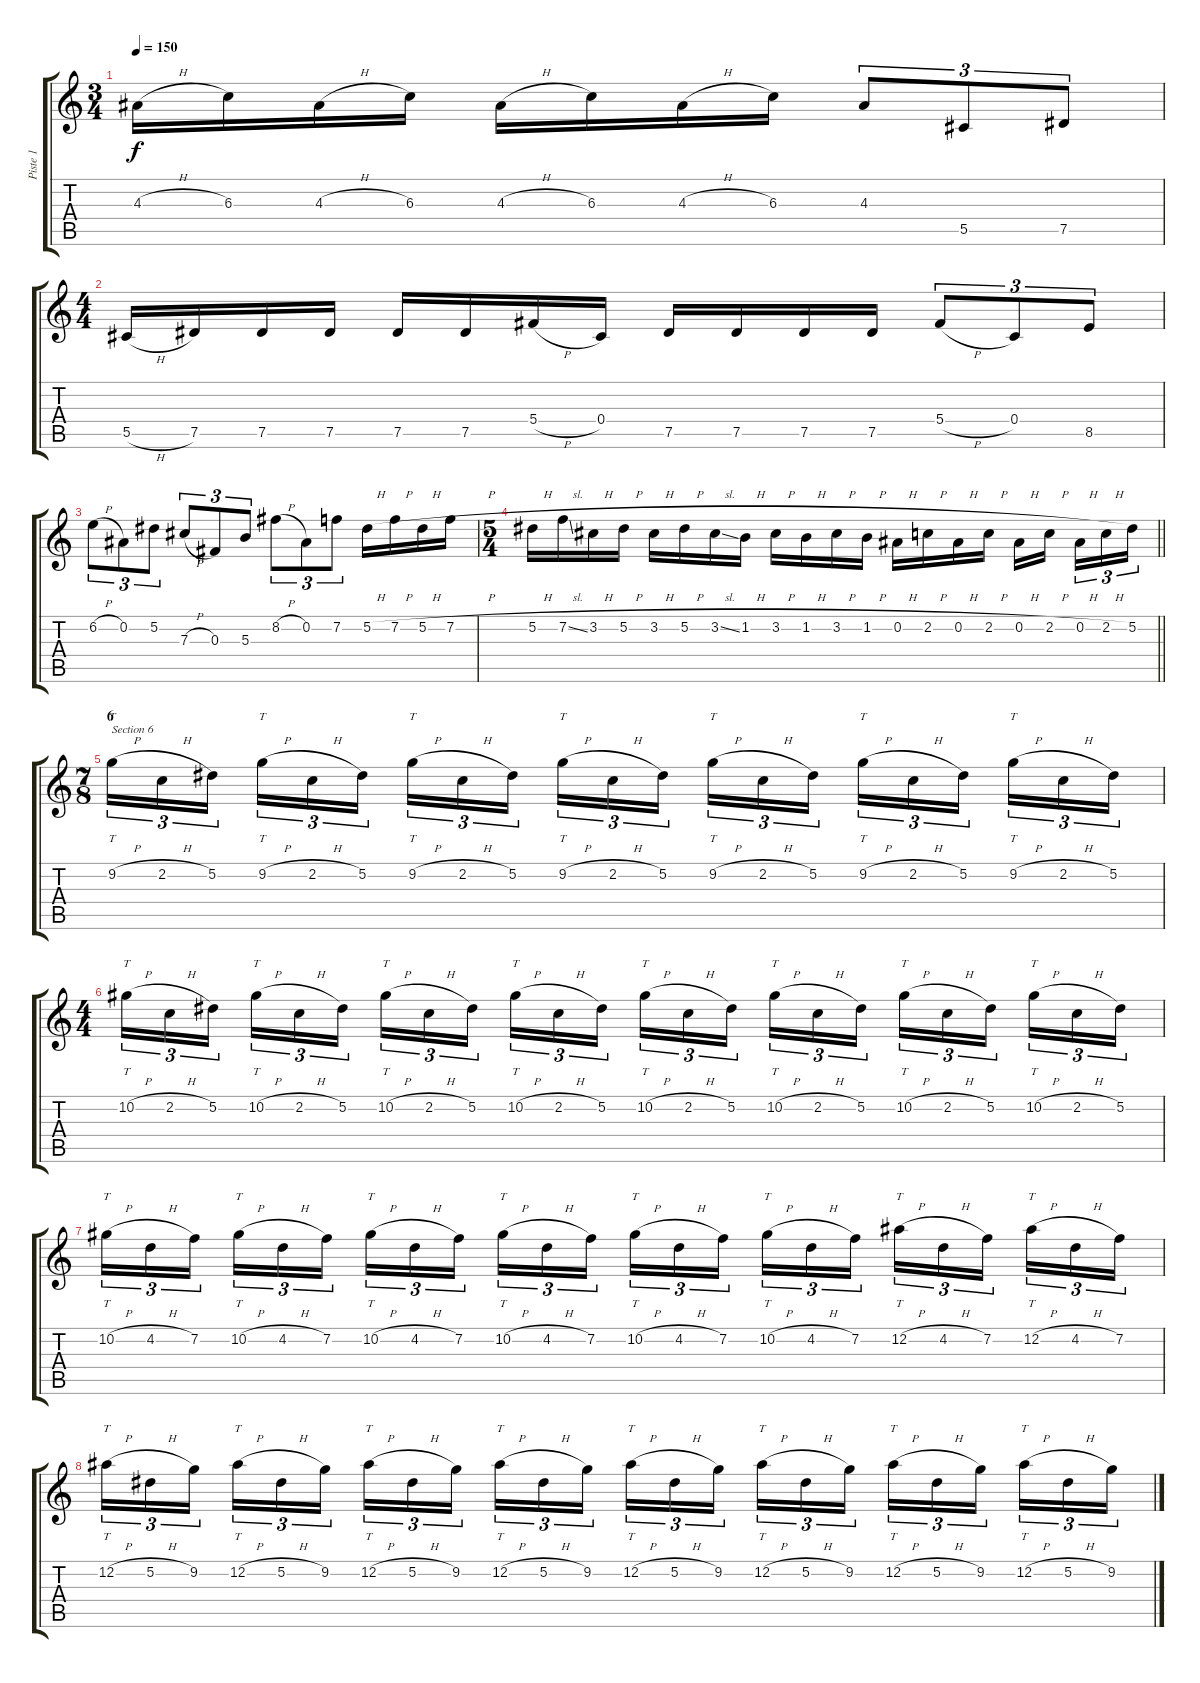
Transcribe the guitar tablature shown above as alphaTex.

\track ("Piste 1" "Piste 1") {instrument overdrivenguitar}
\staff {score tabs}
\tuning (Eb4 Bb3 Gb3 Db3 Ab2 Eb2) {hide}
\ts (3 4)
\tempo 150
\clef g2
\ks c
4.3{h}.16{dy f} 6.3.16 4.3{h}.16 6.3.16 4.3{h}.16 6.3.16 4.3{h}.16 6.3.16 4.3.8{tu (3 2)} 5.5.8{tu (3 2)} 7.5.8{tu (3 2)} |
\ts (4 4)
5.5{h}.16 7.5.16 7.5.16 7.5.16 7.5.16 7.5.16 5.4{h}.16 0.4.16 7.5.16 7.5.16 7.5.16 7.5.16 5.4{h}.8{tu (3 2)} 0.4.8{tu (3 2)} 8.5.8{tu (3 2)} |
6.2{h}.8{tu (3 2)} 0.2.8{tu (3 2)} 5.2.8{tu (3 2)} 7.3{h}.8{tu (3 2)} 0.3.8{tu (3 2)} 5.3.8{tu (3 2)} 8.2{h}.8{tu (3 2)} 0.2.8{tu (3 2)} 7.2.8{tu (3 2)} 5.2{h}.16 7.2{h}.16 5.2{h}.16 7.2{h}.16 |
\ts (5 4)
\barLineRight lightlight
5.2{h}.16 7.2{sl}.16 3.2{h}.16 5.2{h}.16 3.2{h}.16 5.2{h}.16 3.2{sl}.16 1.2{h}.16 3.2{h}.16 1.2{h}.16 3.2{h}.16 1.2{h}.16 0.2{h}.16 2.2{h}.16 0.2{h}.16 2.2{h}.16 0.2{h}.16 2.2{h}.16{beam splitsecondary} 0.2{h}.16{tu (3 2)} 2.2{h}.16{tu (3 2)} 5.2.16{tu (3 2)} |
\ts (7 8)
\section ("" "6")
9.2{h}.16{tt tu (3 2) txt "Section 6"} 2.2{h}.16{tu (3 2)} 5.2.16{tu (3 2)} 9.2{h}.16{tt tu (3 2)} 2.2{h}.16{tu (3 2)} 5.2.16{tu (3 2)} 9.2{h}.16{tt tu (3 2)} 2.2{h}.16{tu (3 2)} 5.2.16{tu (3 2)} 9.2{h}.16{tt tu (3 2)} 2.2{h}.16{tu (3 2)} 5.2.16{tu (3 2)} 9.2{h}.16{tt tu (3 2)} 2.2{h}.16{tu (3 2)} 5.2.16{tu (3 2)} 9.2{h}.16{tt tu (3 2)} 2.2{h}.16{tu (3 2)} 5.2.16{tu (3 2)} 9.2{h}.16{tt tu (3 2)} 2.2{h}.16{tu (3 2)} 5.2.16{tu (3 2)} |
\ts (4 4)
10.2{h}.16{tt tu (3 2)} 2.2{h}.16{tu (3 2)} 5.2.16{tu (3 2) beam splitsecondary} 10.2{h}.16{tt tu (3 2)} 2.2{h}.16{tu (3 2)} 5.2.16{tu (3 2)} 10.2{h}.16{tt tu (3 2)} 2.2{h}.16{tu (3 2)} 5.2.16{tu (3 2) beam splitsecondary} 10.2{h}.16{tt tu (3 2)} 2.2{h}.16{tu (3 2)} 5.2.16{tu (3 2)} 10.2{h}.16{tt tu (3 2)} 2.2{h}.16{tu (3 2)} 5.2.16{tu (3 2) beam splitsecondary} 10.2{h}.16{tt tu (3 2)} 2.2{h}.16{tu (3 2)} 5.2.16{tu (3 2)} 10.2{h}.16{tt tu (3 2)} 2.2{h}.16{tu (3 2)} 5.2.16{tu (3 2) beam splitsecondary} 10.2{h}.16{tt tu (3 2)} 2.2{h}.16{tu (3 2)} 5.2.16{tu (3 2)} |
10.2{h}.16{tt tu (3 2)} 4.2{h}.16{tu (3 2)} 7.2.16{tu (3 2) beam splitsecondary} 10.2{h}.16{tt tu (3 2)} 4.2{h}.16{tu (3 2)} 7.2.16{tu (3 2)} 10.2{h}.16{tt tu (3 2)} 4.2{h}.16{tu (3 2)} 7.2.16{tu (3 2) beam splitsecondary} 10.2{h}.16{tt tu (3 2)} 4.2{h}.16{tu (3 2)} 7.2.16{tu (3 2)} 10.2{h}.16{tt tu (3 2)} 4.2{h}.16{tu (3 2)} 7.2.16{tu (3 2) beam splitsecondary} 10.2{h}.16{tt tu (3 2)} 4.2{h}.16{tu (3 2)} 7.2.16{tu (3 2)} 12.2{h}.16{tt tu (3 2)} 4.2{h}.16{tu (3 2)} 7.2.16{tu (3 2) beam splitsecondary} 12.2{h}.16{tt tu (3 2)} 4.2{h}.16{tu (3 2)} 7.2.16{tu (3 2)} |
12.2{h}.16{tt tu (3 2)} 5.2{h}.16{tu (3 2)} 9.2.16{tu (3 2) beam splitsecondary} 12.2{h}.16{tt tu (3 2)} 5.2{h}.16{tu (3 2)} 9.2.16{tu (3 2)} 12.2{h}.16{tt tu (3 2)} 5.2{h}.16{tu (3 2)} 9.2.16{tu (3 2) beam splitsecondary} 12.2{h}.16{tt tu (3 2)} 5.2{h}.16{tu (3 2)} 9.2.16{tu (3 2)} 12.2{h}.16{tt tu (3 2)} 5.2{h}.16{tu (3 2)} 9.2.16{tu (3 2) beam splitsecondary} 12.2{h}.16{tt tu (3 2)} 5.2{h}.16{tu (3 2)} 9.2.16{tu (3 2)} 12.2{h}.16{tt tu (3 2)} 5.2{h}.16{tu (3 2)} 9.2.16{tu (3 2) beam splitsecondary} 12.2{h}.16{tt tu (3 2)} 5.2{h}.16{tu (3 2)} 9.2.16{tu (3 2)}
